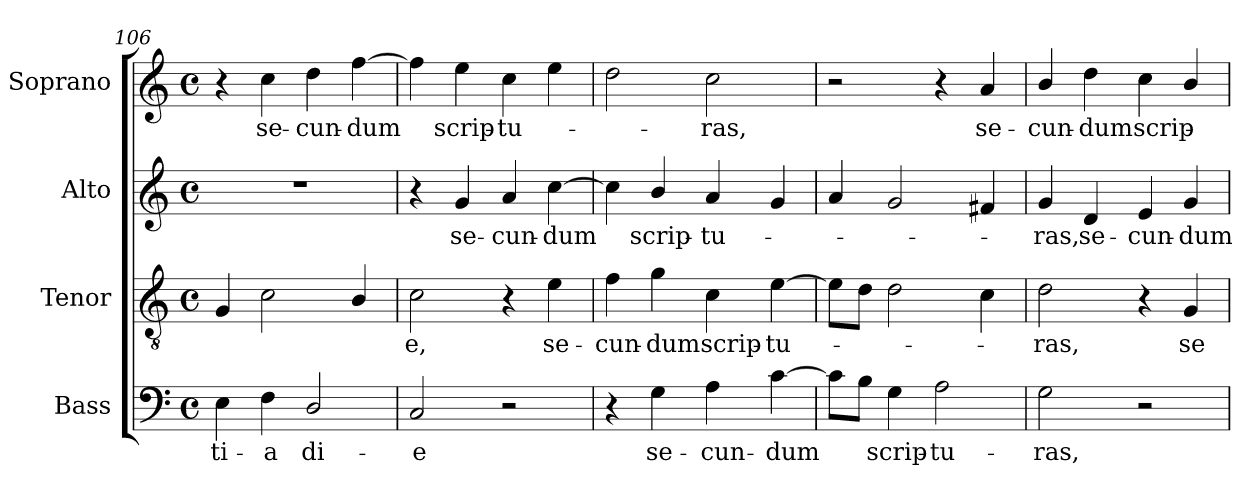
**kern	**text	**kern	**text	**kern	**text	**kern	**text
*part4	*part4	*part3	*part3	*part2	*part2	*part1	*part1
*staff4	*staff4	*staff3	*staff3	*staff2	*staff2	*staff1	*staff1
*I"Bass	*	*I"Tenor	*	*I"Alto	*	*I"Soprano	*
*I'B.	*	*I'T.	*	*I'A.	*	*I'S.	*
*clefF4	*	*clefGv2	*	*clefG2	*	*clefG2	*
*	*	*ITrd7c12	*	*	*	*	*
*k[]	*	*k[]	*	*k[]	*	*k[]	*
*C:	*	*C:	*	*C:	*	*C:	*
*M4/4	*	*M4/4	*	*M4/4	*	*M4/4	*
*met(c)	*	*met(c)	*	*met(c)	*	*met(c)	*
=106	=106	=106	=106	=106	=106	=106	=106
!	!LO:LY:b:color=#000000	!	!	!	!	!	!
4Ei\	-ti-	4GGi/	.	1r	.	4r	.
!	!LO:LY:b:color=#000000	!	!	!	!	!	!
!	!	!	!	!	!	!	!LO:LY:b:color=#000000
4Fi\	-a	2Ci\	.	.	.	4cci\	se-
!	!LO:LY:b:color=#000000	!	!	!	!	!	!
!	!	!	!	!	!	!	!LO:LY:b:color=#000000
2Di/	di-	.	.	.	.	4ddi\	-cun-
!	!	!	!	!	!	!	!LO:LY:b:color=#000000
.	.	4BBi/	.	.	.	[4ffi\	-dum
=107	=107	=107	=107	=107	=107	=107	=107
!	!LO:LY:b:color=#000000	!	!	!	!	!	!
!	!	!	!LO:LY:b:color=#000000	!	!	!	!
2Ci/	-e	2Ci\	-e,	4r	.	4ffi\]	.
!	!	!	!	!	!LO:LY:b:color=#000000	!	!
!	!	!	!	!	!	!	!LO:LY:b:color=#000000
.	.	.	.	4gi/	se-	4eei\	scrip-
!	!	!	!	!	!LO:LY:b:color=#000000	!	!
!	!	!	!	!	!	!	!LO:LY:b:color=#000000
2r	.	4r	.	4ai/	-cun-	4cci\	-tu-
!	!	!	!LO:LY:b:color=#000000	!	!	!	!
!	!	!	!	!	!LO:LY:b:color=#000000	!	!
.	.	4Ei\	se-	[4cci\	-dum	4eei\	.
=108	=108	=108	=108	=108	=108	=108	=108
!	!	!	!LO:LY:b:color=#000000	!	!	!	!
4r	.	4Fi\	-cun-	4cci\]	.	2ddi\	.
!	!LO:LY:b:color=#000000	!	!	!	!	!	!
!	!	!	!LO:LY:b:color=#000000	!	!	!	!
!	!	!	!	!	!LO:LY:b:color=#000000	!	!
4Gi\	se-	4Gi\	-dum	4bi/	scrip-	.	.
!	!LO:LY:b:color=#000000	!	!	!	!	!	!
!	!	!	!LO:LY:b:color=#000000	!	!	!	!
!	!	!	!	!	!LO:LY:b:color=#000000	!	!
!	!	!	!	!	!	!	!LO:LY:b:color=#000000
4Ai\	-cun-	4Ci\	scrip-	4ai/	-tu-	2cci\	-ras,
!	!LO:LY:b:color=#000000	!	!	!	!	!	!
!	!	!	!LO:LY:b:color=#000000	!	!	!	!
[4ci\	-dum	[4Ei\	-tu-	4gi/	.	.	.
=109	=109	=109	=109	=109	=109	=109	=109
8ci\L]	.	8Ei\L]	.	4ai/	.	2r	.
8Bi\J	.	8Di\J	.	.	.	.	.
!	!LO:LY:b:color=#000000	!	!	!	!	!	!
4Gi\	scrip-	2Di\	.	2gi/	.	.	.
!	!LO:LY:b:color=#000000	!	!	!	!	!	!
2Ai\	-tu-	.	.	.	.	4r	.
!	!	!	!	!	!	!	!LO:LY:b:color=#000000
.	.	4Ci\	.	4f#i/	.	4ai/	se-
!!LO:LB:g=z
=110	=110	=110	=110	=110	=110	=110	=110
!	!LO:LY:b:color=#000000	!	!	!	!	!	!
!	!	!	!LO:LY:b:color=#000000	!	!	!	!
!	!	!	!	!	!LO:LY:b:color=#000000	!	!
!	!	!	!	!	!	!	!LO:LY:b:color=#000000
2Gi\	-ras,	2Di\	-ras,	4gi/	-ras,	4bi/	-cun-
!	!	!	!	!	!LO:LY:b:color=#000000	!	!
!	!	!	!	!	!	!	!LO:LY:b:color=#000000
.	.	.	.	4di/	se-	4ddi\	-dum
!	!	!	!	!	!LO:LY:b:color=#000000	!	!
!	!	!	!	!	!	!	!LO:LY:b:color=#000000
2r	.	4r	.	4ei/	-cun-	4cci\	scrip-
!	!	!	!LO:LY:b:color=#000000	!	!	!	!
!	!	!	!	!	!LO:LY:b:color=#000000	!	!
.	.	4GGi/	se-	4gi/	-dum	4bi/	.
=	=	=	=	=	=	=	=
*-	*-	*-	*-	*-	*-	*-	*-
